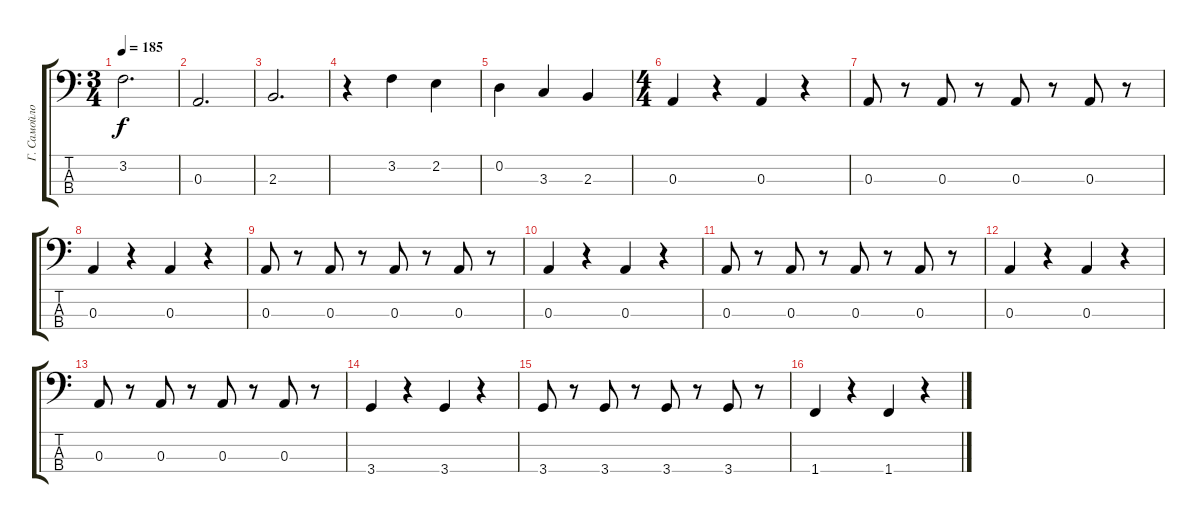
\track ("Г. Самойлов" "Г. Самойло") {instrument electricbassfinger}
\staff {score tabs}
\tuning (G2 D2 A1 E1) {hide}
\ts (3 4)
\tempo 185
\clef f4
\ks c
3.2{t}.2{d dy f} |
0.3.2{d} |
2.3.2{d} |
r.4 3.2.4 2.2.4 |
0.2.4 3.3.4 2.3.4 |
\ts (4 4)
0.3.4 r.4 0.3.4 r.4 |
0.3.8 r.8 0.3.8 r.8 0.3.8 r.8 0.3.8 r.8 |
0.3.4 r.4 0.3.4 r.4 |
0.3.8 r.8 0.3.8 r.8 0.3.8 r.8 0.3.8 r.8 |
0.3.4 r.4 0.3.4 r.4 |
0.3.8 r.8 0.3.8 r.8 0.3.8 r.8 0.3.8 r.8 |
0.3.4 r.4 0.3.4 r.4 |
0.3.8 r.8 0.3.8 r.8 0.3.8 r.8 0.3.8 r.8 |
3.4.4 r.4 3.4.4 r.4 |
3.4.8 r.8 3.4.8 r.8 3.4.8 r.8 3.4.8 r.8 |
1.4.4 r.4 1.4.4 r.4
